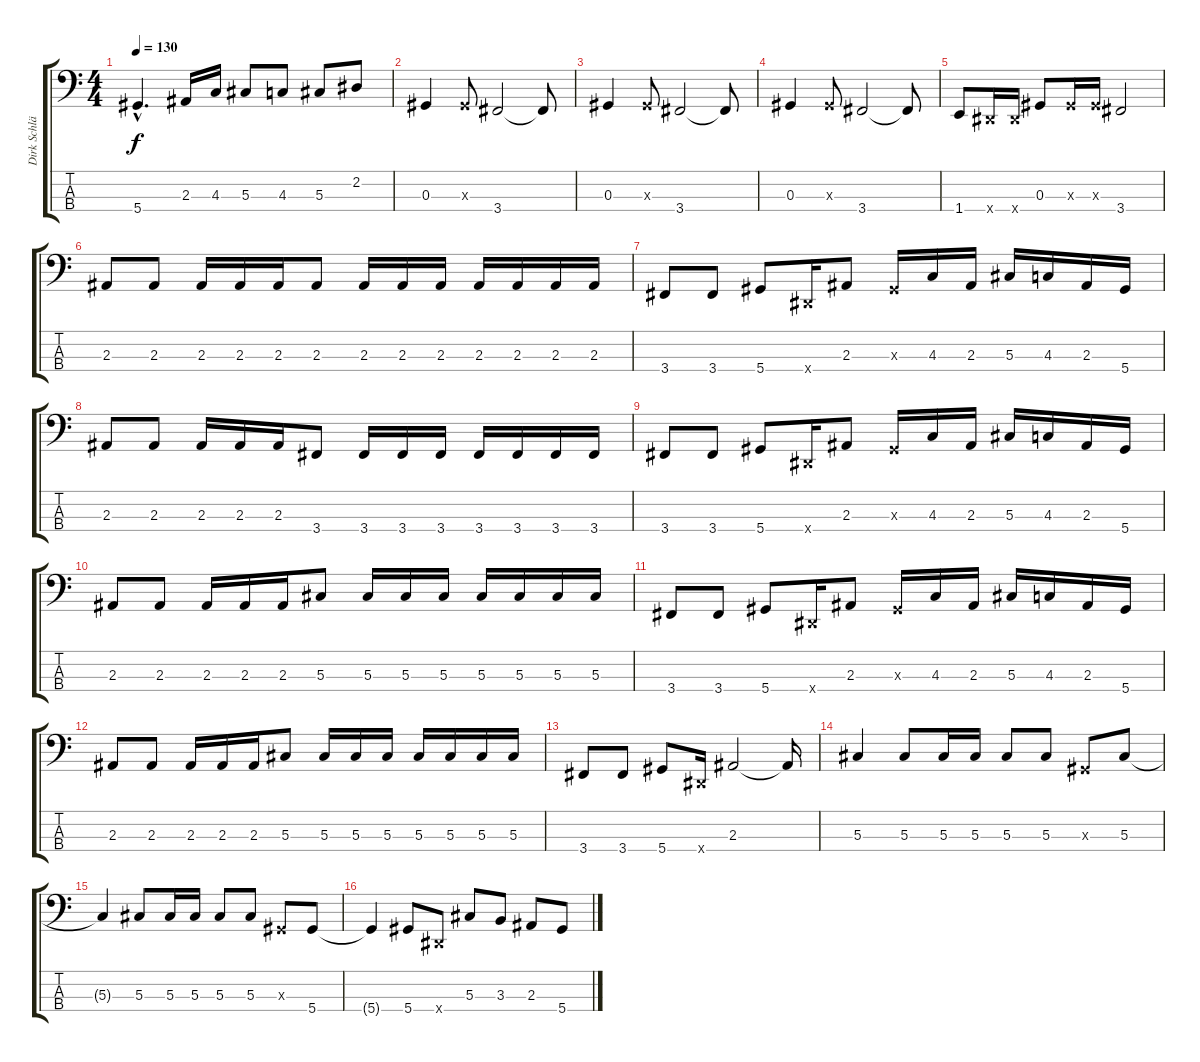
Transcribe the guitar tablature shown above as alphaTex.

\track ("Dirk Schlächter" "Dirk Schlä") {instrument electricbasspick}
\staff {score tabs}
\tuning (Gb2 Db2 Ab1 Eb1) {hide}
\ts (4 4)
\tempo 130
\clef f4
\ks c
5.4{hac t}.4{d dy f} 2.3.16 4.3.16 5.3.8 4.3.8 5.3.8 2.2.8 |
0.3.4 0.3{x}.8 3.4.2 3.4{t}.8 |
0.3.4 0.3{x}.8 3.4.2 3.4{t}.8 |
0.3.4 0.3{x}.8 3.4.2 3.4{t}.8 |
1.4.8 0.4{x}.16 0.4{x}.16 0.3.8 0.3{x}.16 0.3{x}.16 3.4.2 |
2.3.8 2.3.8 2.3.16 2.3.16 2.3.16 2.3.8 2.3.16 2.3.16 2.3.16 2.3.16 2.3.16 2.3.16 2.3.16 |
3.4.8 3.4.8 5.4.8 0.4{x}.16 2.3.8 0.3{x}.16 4.3.16 2.3.16 5.3.16 4.3.16 2.3.16 5.4.16 |
2.3.8 2.3.8 2.3.16 2.3.16 2.3.16 3.4.8 3.4.16 3.4.16 3.4.16 3.4.16 3.4.16 3.4.16 3.4.16 |
3.4.8 3.4.8 5.4.8 0.4{x}.16 2.3.8 0.3{x}.16 4.3.16 2.3.16 5.3.16 4.3.16 2.3.16 5.4.16 |
2.3.8 2.3.8 2.3.16 2.3.16 2.3.16 5.3.8 5.3.16 5.3.16 5.3.16 5.3.16 5.3.16 5.3.16 5.3.16 |
3.4.8 3.4.8 5.4.8 0.4{x}.16 2.3.8 0.3{x}.16 4.3.16 2.3.16 5.3.16 4.3.16 2.3.16 5.4.16 |
2.3.8 2.3.8 2.3.16 2.3.16 2.3.16 5.3.8 5.3.16 5.3.16 5.3.16 5.3.16 5.3.16 5.3.16 5.3.16 |
3.4.8 3.4.8 5.4.8 0.4{x}.16 2.3.2 2.3{t}.16 |
5.3.4 5.3.8 5.3.16 5.3.16 5.3.8 5.3.8 0.3{x}.8 5.3.8 |
5.3{t}.4 5.3.8 5.3.16 5.3.16 5.3.8 5.3.8 0.3{x}.8 5.4.8 |
5.4{t}.4 5.4.8 0.4{x}.8 5.3.8 3.3.8 2.3.8 5.4.8
